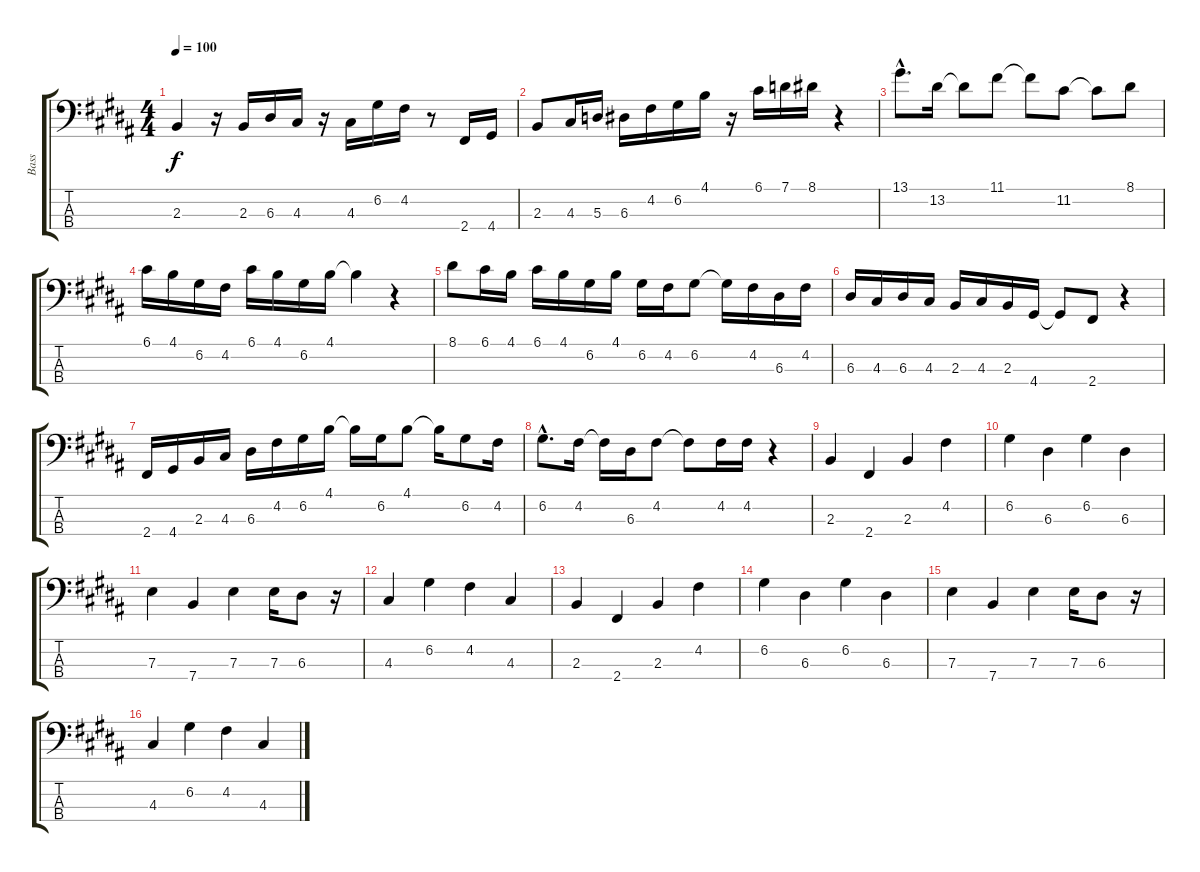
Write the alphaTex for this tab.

\track ("Bass" "Bass") {instrument acousticbass}
\staff {score tabs}
\tuning (G2 D2 A1 E1) {hide}
\ts (4 4)
\tempo 100
\clef f4
\ks b
2.3.4{dy f} r.16 2.3.16 6.3.16 4.3.16 r.16 4.3.16 6.2.16 4.2.16 r.8 2.4.16 4.4.16 |
2.3.8 4.3.16 5.3.16 6.3.16 4.2.16 6.2.16 4.1.16 r.16 6.1.16 7.1.16 8.1.16 r.4 |
13.1{hac}.8{d} 13.2.16 13.2{t}.8 11.1.8 11.1{t}.8 11.2.8 11.2{t}.8 8.1.8 |
6.1.16 4.1.16 6.2.16 4.2.16 6.1.16 4.1.16 6.2.16 4.1.16 4.1{t}.4 r.4 |
8.1.8 6.1.16 4.1.16 6.1.16 4.1.16 6.2.16 4.1.16 6.2.16 4.2.16 6.2.8 6.2{t}.16 4.2.16 6.3.16 4.2.16 |
6.3.16 4.3.16 6.3.16 4.3.16 2.3.16 4.3.16 2.3.16 4.4.16 4.4{t}.8 2.4.8 r.4 |
2.4.16 4.4.16 2.3.16 4.3.16 6.3.16 4.2.16 6.2.16 4.1.16 4.1{t}.16 6.2.16 4.1.8 4.1{t}.16 6.2.8 4.2.16 |
6.2{hac}.8{d} 4.2.16 4.2{t}.16 6.3.16 4.2.8 4.2{t}.8 4.2.16 4.2.16 r.4 |
2.3.4 2.4.4 2.3.4 4.2.4 |
6.2.4 6.3.4 6.2.4 6.3.4 |
7.3.4 7.4.4 7.3.4 7.3.16 6.3.8 r.16 |
4.3.4 6.2.4 4.2.4 4.3.4 |
2.3.4 2.4.4 2.3.4 4.2.4 |
6.2.4 6.3.4 6.2.4 6.3.4 |
7.3.4 7.4.4 7.3.4 7.3.16 6.3.8 r.16 |
4.3.4 6.2.4 4.2.4 4.3.4
